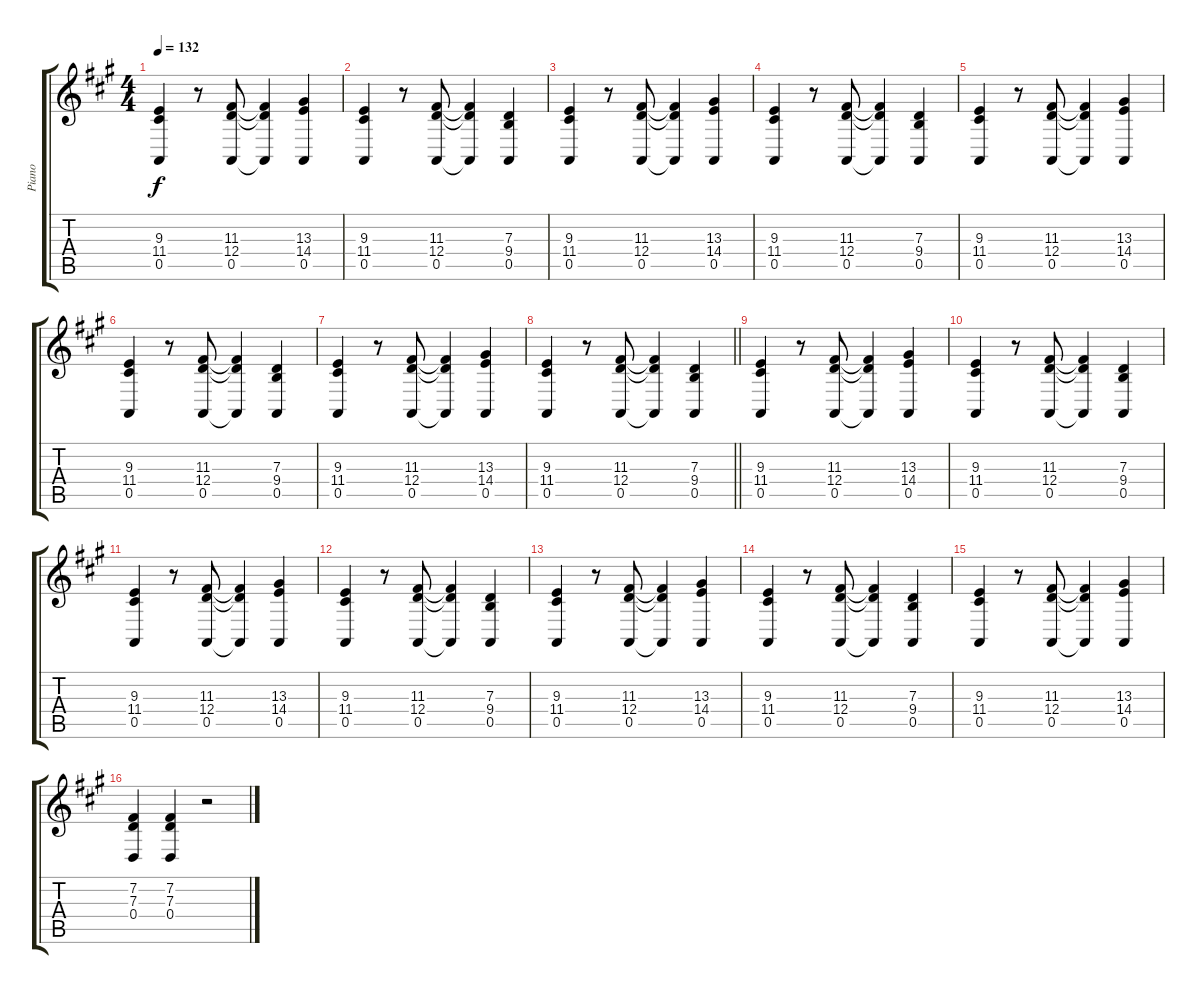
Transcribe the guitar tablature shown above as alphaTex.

\track ("Piano" "Piano") {instrument acousticgrandpiano}
\staff {score tabs}
\tuning (E4 B3 G3 D3 A2 E2) {hide}
\ts (4 4)
\tempo 132
\clef g2
\ks a
(9.3 11.4 0.5).4{dy f} r.8 (11.3 12.4 0.5).8 (11.3{t} 12.4{t} 0.5{t}).4 (13.3 14.4 0.5).4 |
(9.3 11.4 0.5).4 r.8 (11.3 12.4 0.5).8 (11.3{t} 12.4{t} 0.5{t}).4 (7.3 9.4 0.5).4 |
(9.3 11.4 0.5).4 r.8 (11.3 12.4 0.5).8 (11.3{t} 12.4{t} 0.5{t}).4 (13.3 14.4 0.5).4 |
(9.3 11.4 0.5).4 r.8 (11.3 12.4 0.5).8 (11.3{t} 12.4{t} 0.5{t}).4 (7.3 9.4 0.5).4 |
(9.3 11.4 0.5).4 r.8 (11.3 12.4 0.5).8 (11.3{t} 12.4{t} 0.5{t}).4 (13.3 14.4 0.5).4 |
(9.3 11.4 0.5).4 r.8 (11.3 12.4 0.5).8 (11.3{t} 12.4{t} 0.5{t}).4 (7.3 9.4 0.5).4 |
(9.3 11.4 0.5).4 r.8 (11.3 12.4 0.5).8 (11.3{t} 12.4{t} 0.5{t}).4 (13.3 14.4 0.5).4 |
\barLineRight lightlight
(9.3 11.4 0.5).4 r.8 (11.3 12.4 0.5).8 (11.3{t} 12.4{t} 0.5{t}).4 (7.3 9.4 0.5).4 |
(9.3 11.4 0.5).4 r.8 (11.3 12.4 0.5).8 (11.3{t} 12.4{t} 0.5{t}).4 (13.3 14.4 0.5).4 |
(9.3 11.4 0.5).4 r.8 (11.3 12.4 0.5).8 (11.3{t} 12.4{t} 0.5{t}).4 (7.3 9.4 0.5).4 |
(9.3 11.4 0.5).4 r.8 (11.3 12.4 0.5).8 (11.3{t} 12.4{t} 0.5{t}).4 (13.3 14.4 0.5).4 |
(9.3 11.4 0.5).4 r.8 (11.3 12.4 0.5).8 (11.3{t} 12.4{t} 0.5{t}).4 (7.3 9.4 0.5).4 |
(9.3 11.4 0.5).4 r.8 (11.3 12.4 0.5).8 (11.3{t} 12.4{t} 0.5{t}).4 (13.3 14.4 0.5).4 |
(9.3 11.4 0.5).4 r.8 (11.3 12.4 0.5).8 (11.3{t} 12.4{t} 0.5{t}).4 (7.3 9.4 0.5).4 |
(9.3 11.4 0.5).4 r.8 (11.3 12.4 0.5).8 (11.3{t} 12.4{t} 0.5{t}).4 (13.3 14.4 0.5).4 |
(7.2 7.3 0.4).4 (7.2 7.3 0.4).4 r.2
